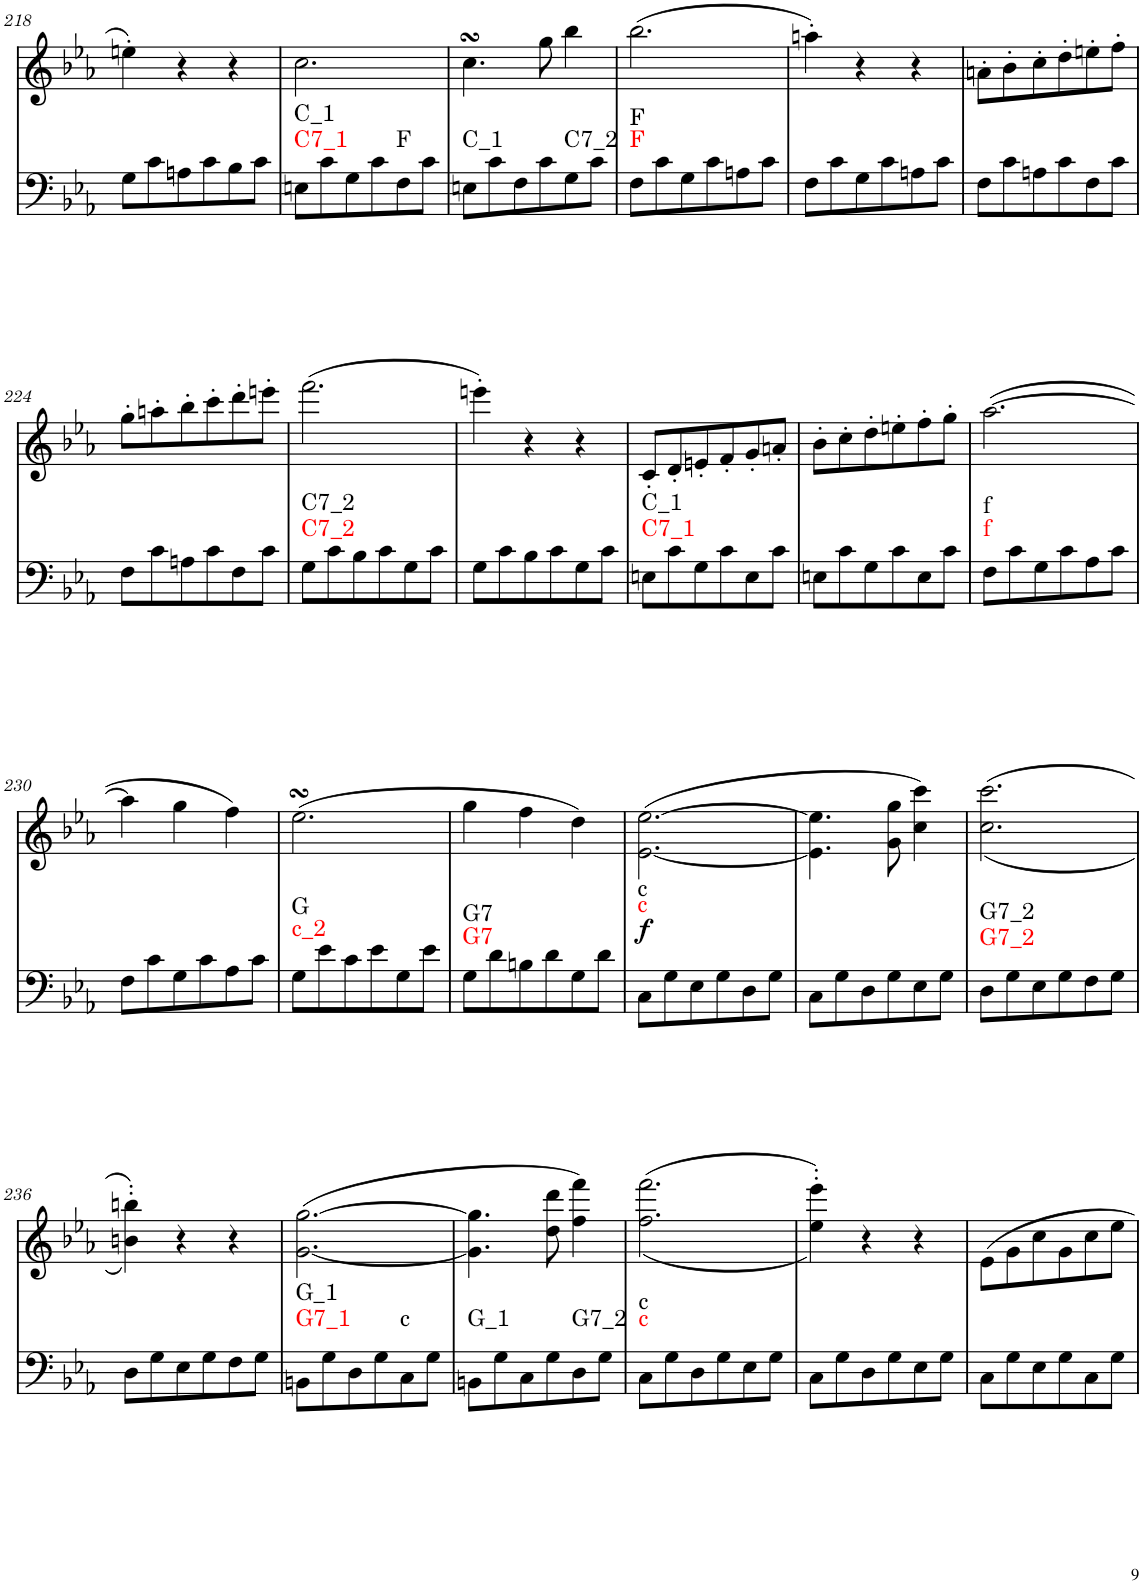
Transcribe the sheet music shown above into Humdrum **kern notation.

**kern	**dynam	**harte	**kern
*part2	*part2	*part2	*part1
*staff2	*staff2	*	*staff1
*I"piano	*	*	*I"piano
*I'Pno	*	*	*I'Pno
!!LO:PB:g=z
*clefF4	*	*	*clefG2
*k[b-e-a-]	*	*	*k[b-e-a-]
*c:	*	*	*c:
*M3/4	*	*	*M3/4
=218	=218	=218	=218
8G\L	.	.	4een'\
8c\	.	.	.
8An\	.	.	4r
8c\	.	.	.
8B-\	.	.	4r
8c\J	.	.	.
=219	=219	=219	=219
!	!	!LO:H:n=1:kt=C7_1	!
!	!	!LO:H:n=2:kt=C_1	!
8En\L	.	N N	2.cc\
8c\	.	.	.
8G\	.	.	.
8c\	.	.	.
!	!	!LO:H:kt=F	!
8F\	.	N	.
8c\J	.	.	.
=220	=220	=220	=220
!	!	!LO:H:kt=C_1	!
8En\L	.	N	4.ccsSSS\
8c\	.	.	.
8F\	.	.	.
8c\	.	.	8gg\
!	!	!LO:H:kt=C7_2	!
8G\	.	N	4bb-\
8c\J	.	.	.
=221	=221	=221	=221
!	!	!LO:H:n=1:kt=F	!
!	!	!LO:H:n=2:kt=F	!
8F\L	.	N N	(2.bb-\
8c\	.	.	.
8G\	.	.	.
8c\	.	.	.
8An\	.	.	.
8c\J	.	.	.
=222	=222	=222	=222
8F\L	.	.	4aan'\)
8c\	.	.	.
8G\	.	.	4r
8c\	.	.	.
8An\	.	.	4r
8c\J	.	.	.
=223	=223	=223	=223
8F\L	.	.	8an'\L
8c\	.	.	8b-'\
8An\	.	.	8cc'\
8c\	.	.	8dd'\
8F\	.	.	8een'\
8c\J	.	.	8ff'\J
!!LO:LB:g=z
=224	=224	=224	=224
8F\L	.	.	8gg'\L
8c\	.	.	8aan'\
8An\	.	.	8bb-'\
8c\	.	.	8ccc'\
8F\	.	.	8ddd'\
8c\J	.	.	8eeen'\J
=225	=225	=225	=225
!	!	!LO:H:n=1:kt=C7_2	!
!	!	!LO:H:n=2:kt=C7_2	!
8G\L	.	N N	(2.fff\
8c\	.	.	.
8B-\	.	.	.
8c\	.	.	.
8G\	.	.	.
8c\J	.	.	.
=226	=226	=226	=226
8G\L	.	.	4eeen'\)
8c\	.	.	.
8B-\	.	.	4r
8c\	.	.	.
8G\	.	.	4r
8c\J	.	.	.
=227	=227	=227	=227
!	!	!LO:H:n=1:kt=C7_1	!
!	!	!LO:H:n=2:kt=C_1	!
8En\L	.	N N	8c'/L
8c\	.	.	8d'/
8G\	.	.	8en'/
8c\	.	.	8f'/
8E\	.	.	8g'/
8c\J	.	.	8an'/J
=228	=228	=228	=228
8En\L	.	.	8b-'\L
8c\	.	.	8cc'\
8G\	.	.	8dd'\
8c\	.	.	8een'\
8E\	.	.	8ff'\
8c\J	.	.	8gg'\J
=229	=229	=229	=229
!	!	!LO:H:n=1:kt=f	!
!	!	!LO:H:n=2:kt=f	!
8F\L	.	N N	([2.aa-\
8c\	.	.	.
8G\	.	.	.
8c\	.	.	.
8A-\	.	.	.
8c\J	.	.	.
!!LO:LB:g=z
=230	=230	=230	=230
8F\L	.	.	4aa-\]
8c\	.	.	.
8G\	.	.	4gg\
8c\	.	.	.
8A-\	.	.	4ff\)
8c\J	.	.	.
=231	=231	=231	=231
!	!	!LO:H:n=1:kt=c_2	!
!	!	!LO:H:n=2:kt=G	!
8G\L	.	N N	(2.ee-sSSs\
8e-\	.	.	.
8c\	.	.	.
8e-\	.	.	.
8G\	.	.	.
8e-\J	.	.	.
=232	=232	=232	=232
!	!	!LO:H:n=1:kt=G7	!
!	!	!LO:H:n=2:kt=G7	!
8G\L	.	N N	4gg\
8d\	.	.	.
8Bn\	.	.	4ff\
8d\	.	.	.
8G\	.	.	4dd\)
8d\J	.	.	.
=233	=233	=233	=233
!	!LO:DY:a	!LO:H:n=1:kt=c	!
!	!	!LO:H:n=2:kt=c	!
8C\L	f	N N	([2.e-\ [2.ee-\
8G\	.	.	.
8E-\	.	.	.
8G\	.	.	.
8D\	.	.	.
8G\J	.	.	.
=234	=234	=234	=234
8C\L	.	.	4.e-\] 4.ee-\]
8G\	.	.	.
8D\	.	.	.
8G\	.	.	8g\ 8gg\
8E-\	.	.	4cc\ 4ccc\)
8G\J	.	.	.
=235	=235	=235	=235
!	!	!LO:H:n=1:kt=G7_2	!
!	!	!LO:H:n=2:kt=G7_2	!
8D\L	.	N N	(<(2.cc\ 2.ccc\
8G\	.	.	.
8E-\	.	.	.
8G\	.	.	.
8F\	.	.	.
8G\J	.	.	.
!!LO:LB:g=z
=236	=236	=236	=236
8D\L	.	.	4bn\' 4bbn\'))
8G\	.	.	.
8E-\	.	.	4r
8G\	.	.	.
8F\	.	.	4r
8G\J	.	.	.
=237	=237	=237	=237
!	!	!LO:H:n=1:kt=G7_1	!
!	!	!LO:H:n=2:kt=G_1	!
8BBn\L	.	N N	([2.g\ [2.gg\
8G\	.	.	.
8D\	.	.	.
8G\	.	.	.
!	!	!LO:H:kt=c	!
8C\	.	N	.
8G\J	.	.	.
=238	=238	=238	=238
!	!	!LO:H:kt=G_1	!
8BBn\L	.	N	4.g\] 4.gg\]
8G\	.	.	.
8C\	.	.	.
8G\	.	.	8dd\ 8ddd\
!	!	!LO:H:kt=G7_2	!
8D\	.	N	4ff\ 4fff\)
8G\J	.	.	.
=239	=239	=239	=239
!	!	!LO:H:n=1:kt=c	!
!	!	!LO:H:n=2:kt=c	!
8C\L	.	N N	(<(2.ff\ 2.fff\
8G\	.	.	.
8D\	.	.	.
8G\	.	.	.
8E-\	.	.	.
8G\J	.	.	.
=240	=240	=240	=240
8C\L	.	.	4ee-\' 4eee-\'))
8G\	.	.	.
8D\	.	.	4r
8G\	.	.	.
8E-\	.	.	4r
8G\J	.	.	.
=241	=241	=241	=241
8C\L	.	.	8e-\L
8G\	.	.	8g\
8E-\	.	.	8cc\
8G\	.	.	8g\
8C\	.	.	8cc\
8G\J	.	.	8ee-\J
=	=	=	=
*-	*-	*-	*-
